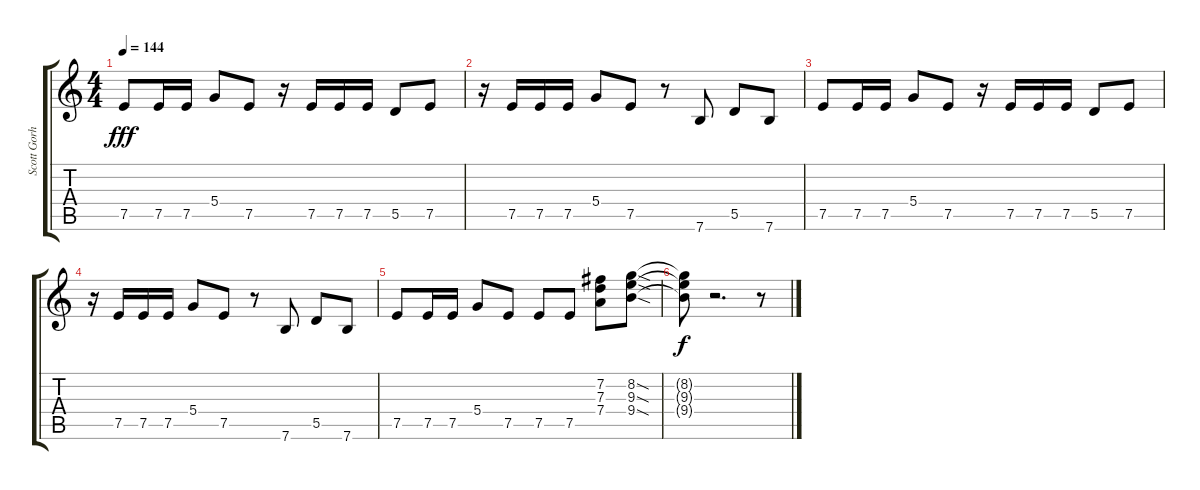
\track ("Scott Gorham" "Scott Gorh") {instrument overdrivenguitar}
\staff {score tabs}
\tuning (E4 B3 G3 D3 A2 E2) {hide}
\ts (4 4)
\tempo 144
\clef g2
\ks c
7.5.8{dy fff} 7.5.16 7.5.16 5.4.8 7.5.8 r.16 7.5.16 7.5.16 7.5.16 5.5.8 7.5.8 |
r.16 7.5.16 7.5.16 7.5.16 5.4.8 7.5.8 r.8 7.6.8 5.5.8 7.6.8 |
7.5.8 7.5.16 7.5.16 5.4.8 7.5.8 r.16 7.5.16 7.5.16 7.5.16 5.5.8 7.5.8 |
r.16 7.5.16 7.5.16 7.5.16 5.4.8 7.5.8 r.8 7.6.8 5.5.8 7.6.8 |
7.5.8 7.5.16 7.5.16 5.4.8 7.5.8 7.5.8 7.5.8 (7.2 7.3 7.4).8 (8.2{sod} 9.3{sod} 9.4{sod}).8 |
(8.2{t} 9.3{t} 9.4{t}).8{dy f} r.2{d} r.8
